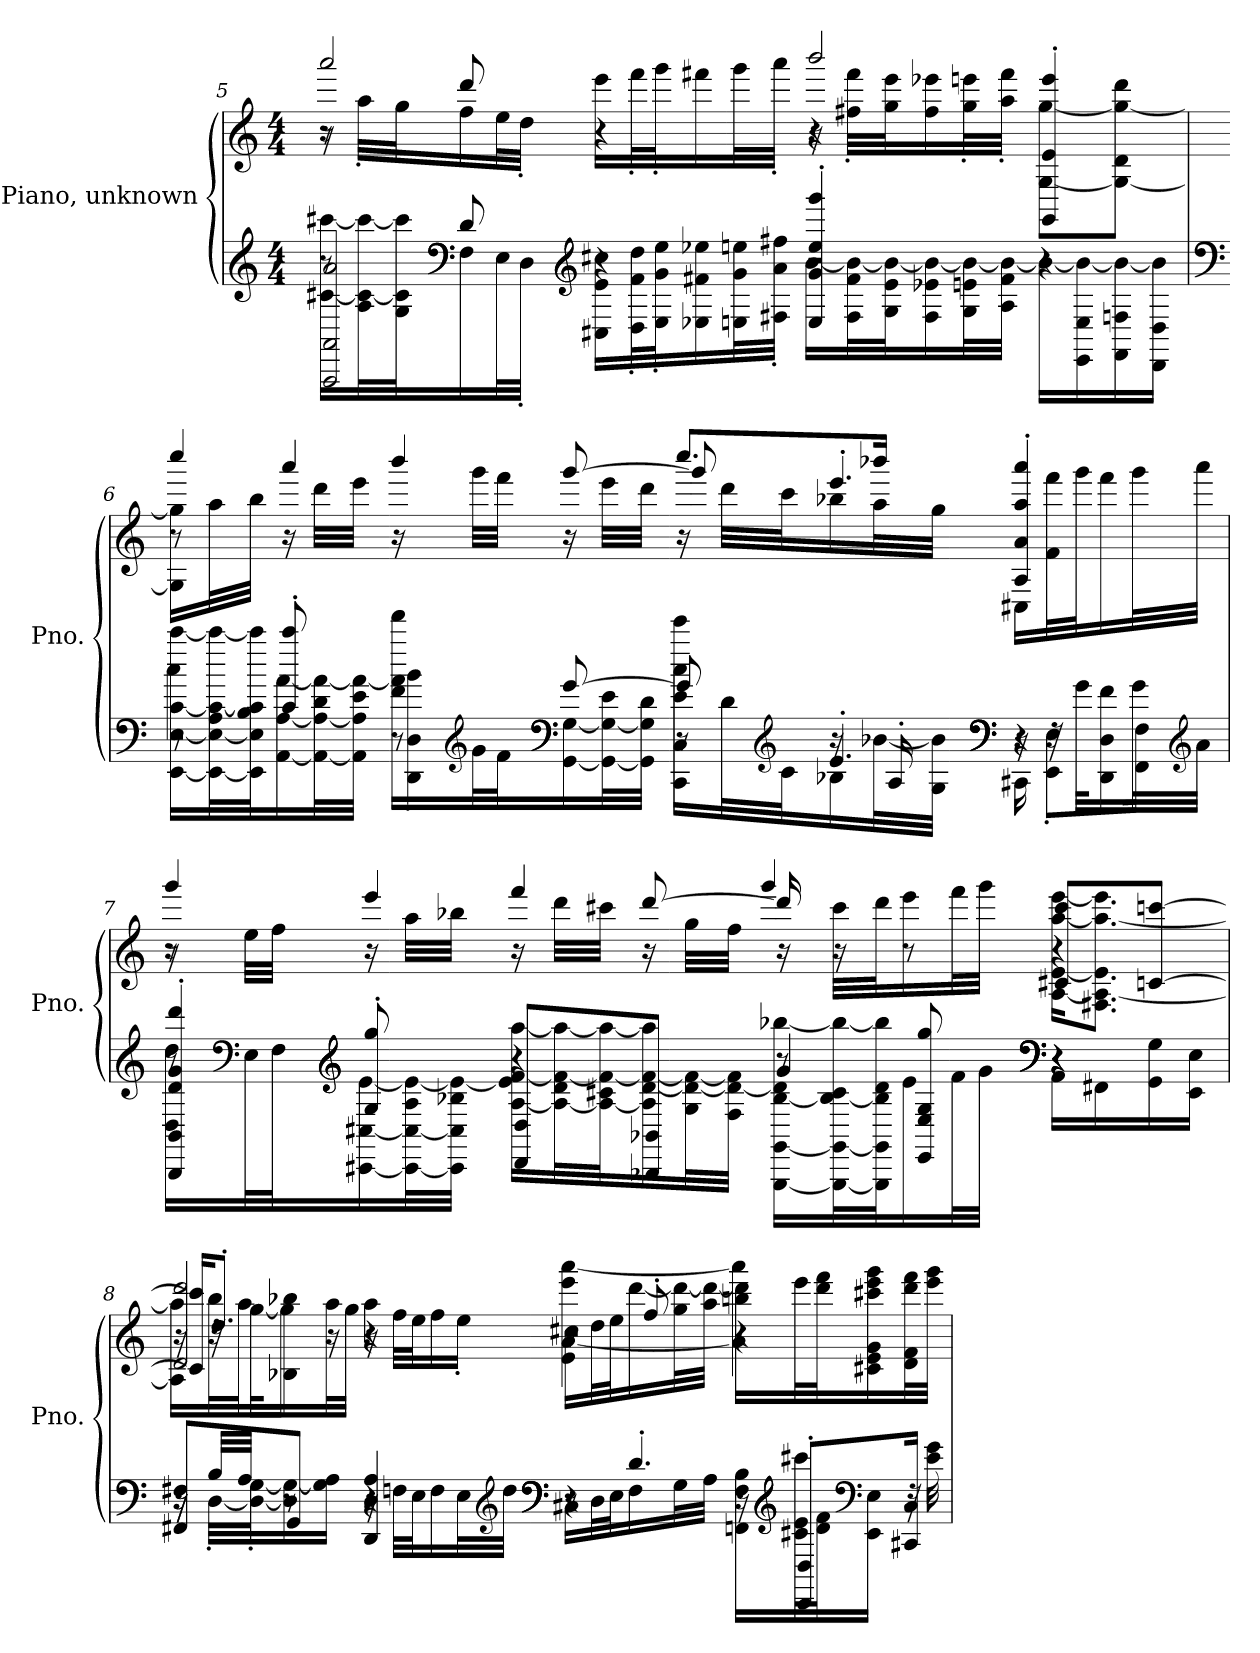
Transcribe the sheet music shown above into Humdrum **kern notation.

**kern	**kern
*part1	*part1
*staff2	*staff1
*I"Piano, unknown	*
*I'Pno.	*
!!LO:LB:g=z
*clefG2	*clefG2
*k[]	*k[]
*M4/4	*M4/4
=5	=5
*^	*^
*	*^	*	*^
8r	[16c#X\ [16ccc#X\LL	2AAA/ 2AA/ 2a/	2aaa/	16r	8r
.	32A\ 32c#\_ 32ccc#\_L	.	.	32aa'\LLL	.
.	32G\ 32c#\] 32ccc#\]J	.	.	32gg\J	.
*clefF4	*	*	*	*	*
8d/	16F\	.	.	16ff\	8ddd/
.	32E\L	.	.	32ee\L	.
.	32D'\JJJ	.	.	32dd'\JJJ	.
*clefG2	*	*	*	*	*
4r	16C#X\ 16e\ 16cc#X\LL	.	.	16eee\LL	4r
.	32D\' 32f\' 32dd\'L	.	.	32fff'\L	.
.	32E\' 32g\' 32ee\'J	.	.	32ggg'\J	.
.	16E-X\ 16f#X\ 16ee-X\	.	.	16fff#X\	.
.	32En\ 32g\ 32een\L	.	.	32ggg\L	.
.	32F#X\' 32a\' 32ff#X\'JJJ	.	.	32aaa'\JJJ	.
4E/' 4g/' 4ee/' 4ggg/'	[16b\LL	2r	2bbb/	16r	4r
.	32F#\ 32f#\ 32b\_L	.	.	32ff#X\' 32fff#\'LLL	.
.	32G\ 32e\ 32b\_J	.	.	32gg\ 32eee\J	.
.	16F#\ 16e-X\ 16b\_	.	.	16ff#\ 16eee-X\	.
.	32G\ 32en\ 32b\_L	.	.	32gg\' 32eeen\'L	.
.	32A\ 32f#\ 32b\_JJJ	.	.	32aa\' 32fff#\'JJJ	.
4r	16b\LL_	.	.	[8G\ [8gg\L	4GG/' 4e/' 4eee/'
.	16EE\ 16E\ 16b\_	.	.	.	.
.	16FF\ 16Fn\ 16b\_	.	.	8G\_ 8d\ 8gg\_ 8ddd\J	.
.	16DD\ 16D\ 16b\]JJ	.	.	.	.
*v	*v	*v	*	*	*
!!LO:LB:g=z	!!	!!
=6	=6	=6	=6
*clefF4	*	*	*
*^	*	*	*
*	*^	*	*	*
*	*	*^	*	*	*
8r	[16EE\ [16E\ [16c\ [16ccc\LL	2r	4cc\	4cccc/	16G\] 16gg\]LL	8r
.	32EE\_ 32E\_ 32A\ 32c\_ 32ccc\_L	.	.	.	32aa\L	.
.	32EE\] 32E\] 32B\ 32c\] 32ccc\]J	.	.	.	32bb\JJJ	.
8c/' 8ccc/'	[16AA\ [16A\ [16a\	.	.	.	16r	4aaa/
.	32AA\_ 32A\_ 32d\ 32a\_L	.	.	.	32ddd\LLL	.
.	32AA\] 32A\] 32e\ 32a\_JJJ	.	.	.	32eee\JJJ	.
8r	16f\ 16a\] 16fff\LL	.	4DD\' 4D\' 4b\'	4bbb/	16r	.
*clefG2	*	*	*	*	*	*
.	32g\L	.	.	.	32ggg\LLL	.
.	32f\J	.	.	.	32fff\JJJ	.
*clefF4	*	*	*	*	*	*
[8g/	[16GG\ [16G\	.	.	.	16r	[8ggg/
.	32GG\_ 32G\_ 32e\L	.	.	.	32eee\LLL	.
.	32GG\] 32G\] 32d\JJJ	.	.	.	32ddd\JJJ	.
8g/]	16e\ 16eee\LL	8r	4CC\ 4C\ 4cc\	8.cccc/L	16r	8ggg/]
.	32d\L	.	.	.	32ddd\LLL	.
*clefG2	*	*	*	*	*	*
.	32c\J	.	.	.	32ccc\J	.
4.e'/	16B-X\	16r	.	.	16bb-X\	4.eee'/
.	[32b-X\L	16A'/	.	16bbb-X/Jk	32aa\L	.
.	32G\ 32b-\]JJJ	.	.	.	32gg\JJJ	.
*clefF4	*	*	*	*	*	*
.	16CC#X\	4r	16r	4A/' 4a/' 4aa/' 4aaa/'	16C#X\LL	.
.	32r	.	8EE\' 8E\'L	.	32f\ 32fff\L	.
.	32g\KLL	.	.	.	32ggg\J	.
.	16DD\ 16D\ 16f\	.	.	.	16fff\	.
.	32g\L	.	16FF\ 16F\Jk	.	32ggg\L	.
*clefG2	*	*	*	*	*	*
.	32a\JJJ	.	.	.	32aaa\JJJ	.
*	*	*v	*v	*	*	*
!!LO:PB:g=z	!!	!!
=7	=7	=7	=7	=7	=7
8r	16D\ 16dd\LL	4BBB/' 4BB/' 4d/' 4g/' 4ddd/'	8r	16r	4ggg/
*clefF4	*	*	*	*	*
.	32E\L	.	.	32ee\LLL	.
.	32F\J	.	.	32ff\JJJ	.
*clefG2	*	*	*	*	*
8G/' 8gg/'	[16CC#X\ [16C#X\ [16e\	.	4eee/	16r	.
.	32CC#\_ 32C#\_ 32A\ 32e\_L	.	.	32aa\LLL	.
.	32CC#\] 32C#\] 32B-X\ 32e\_JJJ	.	.	32bb-X\JJJ	.
4r	[16A\ 16e\] [16f\ [16aa\LL	8DD/ 8D/L	.	16r	4fff/
.	32A\_ 32d\ 32f\_ 32aa\_L	.	.	32ddd\LLL	.
.	32A\_ 32c#X\ 32f\_ 32aa\_J	.	.	32ccc#X\JJJ	.
.	16A\] [16d\ 16f\_ 16aa\]	8BBB-X/ 8BB-X/J	[8ddd/	16r	.
.	32G\ 32d\_ 32f\_L	.	.	32gg\LLL	.
.	32F\ 32d\_ 32f\]JJJ	.	.	32ff\JJJ	.
4g/	[16GGG\ [16GG\ [16B-\ 16d\] [16bb-X\LL	8r	16ddd/]	16r	4ggg/
.	32GGG\_ 32GG\_ 32B-\_ 32c#\ 32bb-\_L	.	16r	32ccc#\LLL	.
.	32GGG\] 32GG\] 32B-\] 32d\ 32bb-\]J	.	.	32ddd\J	.
.	16e\	8EE/ 8E/ 8G/ 8gg/	8r	16eee\	.
.	32f\L	.	.	32fff\L	.
.	32g\JJJ	.	.	32ggg\JJJ	.
*clefF4	*	*	*	*	*
4r	16AA\LL	4r	4r	[16A\ [16e\ [16aa\ [16eee\KL	8c#X/ 8ccc#/L
.	16FF#X\	.	.	8.F#X\ 8.A\_ 8.e\] 8.aa\_ 8.eee\]J	.
.	16GG\ 16G\	.	.	.	[8cn/ [8cccn/J
.	16EE\ 16E\JJ	.	.	.	.
!!LO:LB:g=z
=8	=8	=8	=8	=8	=8
*	*	*	*	*	*^
16r	16r	8FF#X/ 8F#X/L	2d/ 2ddd/	16A\] 16aa\]LL	16c/] 16ccc/]KL	16r
32B/LLL	[32D'\LLL	.	.	32bb\L	8.dd'/J	32r
32A/JJJ	32D\_' [32G\'J	.	.	32aa\J	.	[32gg\KLL
8r	16D\] 16G\_	8GG/J	.	16B-X\ 16bb-X\	.	16gg\JJ]
.	16G\] 16A\JJ	.	.	32aa\L	.	16r
.	.	.	.	32gg\JJJ	.	.
4r	16r	4DD/ 4D/ 4A/	.	16r	4r	4aa\
.	32Fn\LLL	.	.	32ff\LLL	.	.
.	32E\J	.	.	32ee\J	.	.
.	16F\	.	.	16ff\	.	.
.	32E\L	.	.	16ee'\JJ	.	.
*clefG2	*	*	*	*	*	*
.	32dd\JJJ	.	.	.	.	.
*clefF4	*	*	*	*	*	*
8r	16C#X\LL	4r	2r	16cc#X\LL	8r	4e\ [4a\ 4eee\ [4aaa\
.	32D\L	.	.	32dd\L	.	.
.	32E\J	.	.	32ee\J	.	.
4.d'/	16F\	.	.	[16ddd\	8ff'/	.
.	32G\L	.	.	32gg\ 32ddd\_L	.	.
.	32A\JJJ	.	.	32aa\ 32ddd\_JJJ	.	.
.	16FFn\ 16F\ 16B\LL	16r	.	16bbn\ 16ddd\]LL	4r	4a\] 4aaa\]
*clefG2	*	*	*	*	*	*
.	32c#X\ 32e\ 32ccc#X\L	8DD/' 8D/'L	.	32eee\L	.	.
.	32d\ 32f\J	.	.	32ddd\ 32fff\J	.	.
*clefF4	*	*	*	*	*	*
.	16EE\ 16E\JJ	.	.	16c#X\ 16e\ 16g\ 16ccc#X\ 16eee\ 16ggg\	.	.
.	32r	16CC#X/ 16C#/Jk	.	32d\ 32f\ 32ddd\ 32fff\L	.	.
.	32e\ 32g\	.	.	32eee\ 32ggg\JJJ	.	.
*v	*v	*v	*	*	*	*
*	*v	*v	*v	*v
=	=
*-	*-
